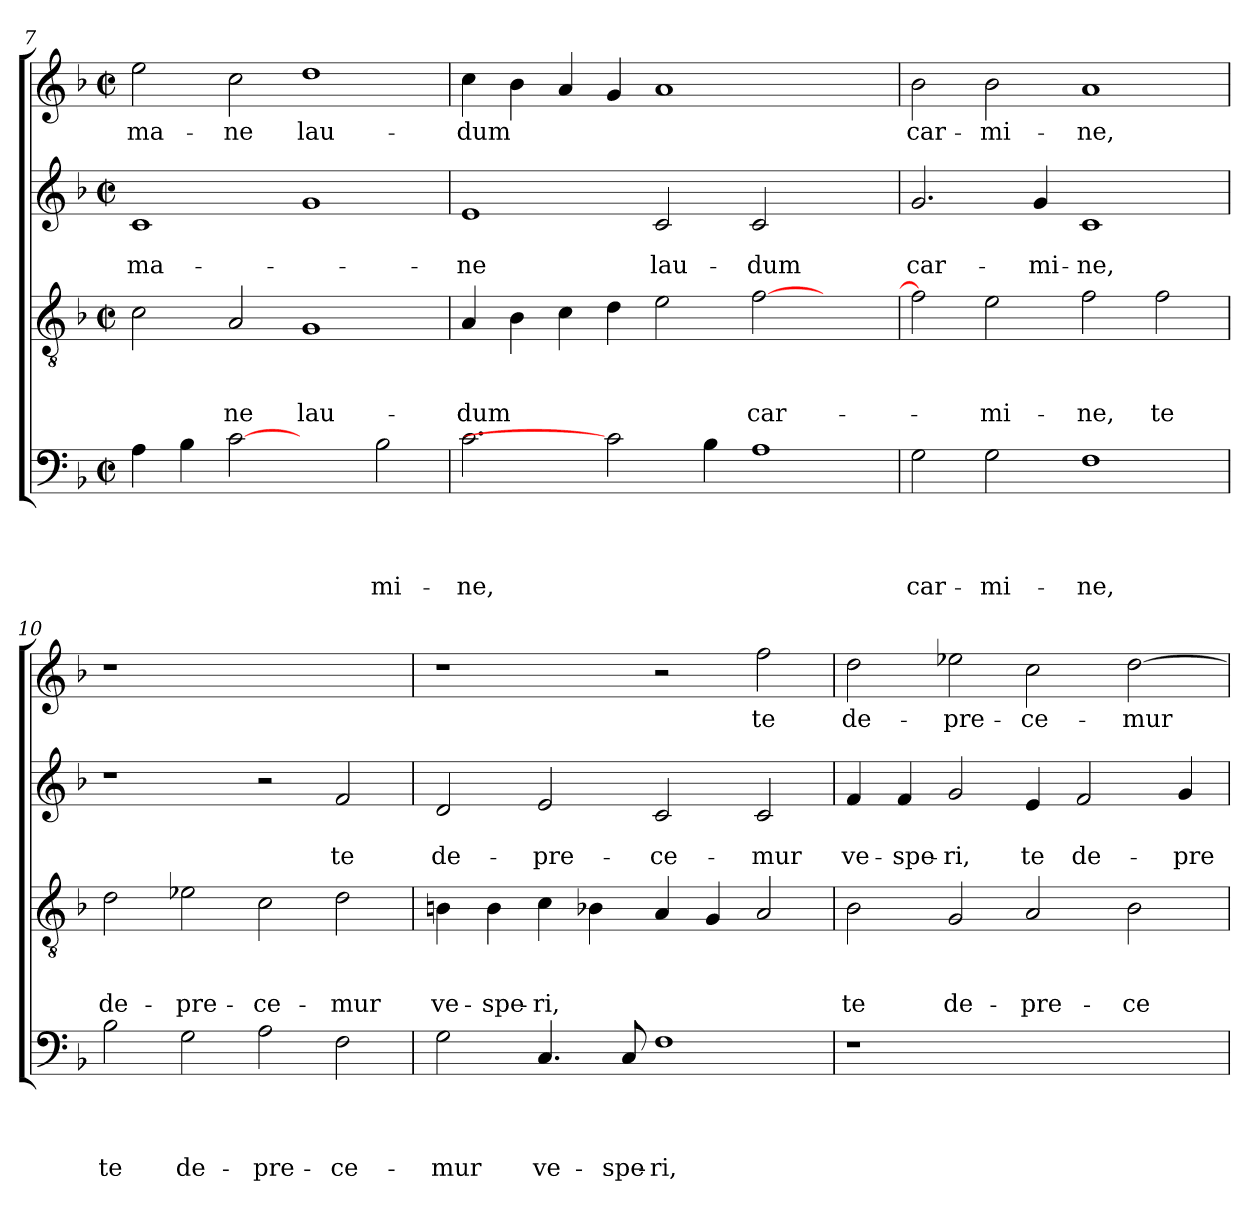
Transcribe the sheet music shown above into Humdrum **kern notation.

**kern	**text	**text	**text	**text	**kern	**text	**text	**text	**kern	**text	**text	**kern	**text
*part4	*part4	*part4	*part4	*part4	*part3	*part3	*part3	*part3	*part2	*part2	*part2	*part1	*part1
*staff4	*staff4	*staff4	*staff4	*staff4	*staff3	*staff3	*staff3	*staff3	*staff2	*staff2	*staff2	*staff1	*staff1
*clefF4	*	*	*	*	*clefGv2	*	*	*	*clefG2	*	*	*clefG2	*
*k[b-]	*	*	*	*	*k[b-]	*	*	*	*k[b-]	*	*	*k[b-]	*
*F:	*	*	*	*	*F:	*	*	*	*F:	*	*	*F:	*
*M2/2	*	*	*	*	*M2/2	*	*	*	*M2/2	*	*	*M2/2	*
*met(c|)	*	*	*	*	*met(c|)	*	*	*	*met(c|)	*	*	*met(c|)	*
=7	=7	=7	=7	=7	=7	=7	=7	=7	=7	=7	=7	=7	=7
!	!	!	!	!	!	!	!	!	!	!	!LO:LY:b	!	!LO:LY:b
4A\	.	.	.	.	2c\	.	.	.	1c	.	ma-	2ee\	ma-
4B-\	.	.	.	.	.	.	.	.	.	.	.	.	.
!	!	!	!	!	!	!	!	!LO:LY:b	!	!	!	!	!LO:LY:b
[2c	.	.	.	.	2A/	.	.	-ne	.	.	.	2cc\	-ne
!	!	!	!	!	!	!	!	!LO:LY:b	!	!	!	!	!LO:LY:b
2ryy	.	.	.	.	1G	.	.	lau-	1g	.	.	1dd	lau-
!	!	!	!	!LO:LY:b	!	!	!	!	!	!	!	!	!
2B-\	.	.	.	-mi-	.	.	.	.	.	.	.	.	.
!!LO:LB:g=z
=8	=8	=8	=8	=8	=8	=8	=8	=8	=8	=8	=8	=8	=8
!	!	!	!	!LO:LY:b	!	!	!	!LO:LY:b	!	!	!LO:LY:b	!	!LO:LY:b
2.c\	.	.	.	-ne,	4A/	.	.	-dum	1e	.	-ne	4cc\	-dum
.	.	.	.	.	4B-\	.	.	.	.	.	.	4b-\	.
.	.	.	.	.	4c\	.	.	.	.	.	.	4a/	.
2c]	.	.	.	.	4d\	.	.	.	.	.	.	4g/	.
!	!	!	!	!	!	!	!	!	!	!	!LO:LY:b	!	!
.	.	.	.	.	2e\	.	.	.	2c/	.	lau-	1a	.
4B-\	.	.	.	.	.	.	.	.	.	.	.	.	.
!	!	!	!	!	!	!	!	!LO:LY:b	!	!	!LO:LY:b	!	!
1A	.	.	.	.	[2f\	.	.	car-	2c/	.	-dum	.	.
.	.	.	.	.	2ryy	.	.	.	2ryy	.	.	2ryy	.
=9	=9	=9	=9	=9	=9	=9	=9	=9	=9	=9	=9	=9	=9
!	!	!	!	!LO:LY:b	!	!	!	!	!	!	!LO:LY:b	!	!LO:LY:b
2G\	.	.	.	car-	2f\]	.	.	.	2.g/	.	car-	2b-\	car-
!	!	!	!	!LO:LY:b	!	!	!	!LO:LY:b	!	!	!	!	!LO:LY:b
2G\	.	.	.	-mi-	2e\	.	.	-mi-	.	.	.	2b-\	-mi-
!	!	!	!	!	!	!	!	!	!	!	!LO:LY:b	!	!
.	.	.	.	.	.	.	.	.	4g/	.	-mi-	.	.
!	!	!	!	!LO:LY:b	!	!	!	!LO:LY:b	!	!	!LO:LY:b	!	!LO:LY:b
1F	.	.	.	-ne,	2f\	.	.	-ne,	1c	.	-ne,	1a	-ne,
!	!	!	!	!	!	!	!	!LO:LY:b	!	!	!	!	!
.	.	.	.	.	2f\	.	.	te	.	.	.	.	.
=10	=10	=10	=10	=10	=10	=10	=10	=10	=10	=10	=10	=10	=10
!	!	!	!	!LO:LY:b	!	!	!	!LO:LY:b	!	!	!	!	!
2B-\	.	.	.	te	2d\	.	.	de-	1r	.	.	1r	.
!	!	!	!	!LO:LY:b	!	!	!	!LO:LY:b	!	!	!	!	!
2G\	.	.	.	de-	2e-X\	.	.	-pre-	.	.	.	.	.
!	!	!	!	!LO:LY:b	!	!	!	!LO:LY:b	!	!	!	!	!
2A\	.	.	.	-pre-	2c\	.	.	-ce-	2r	.	.	1ryy	.
!	!	!	!	!LO:LY:b	!	!	!	!LO:LY:b	!	!	!LO:LY:b	!	!
2F\	.	.	.	-ce-	2d\	.	.	-mur	2f/	.	te	.	.
=11	=11	=11	=11	=11	=11	=11	=11	=11	=11	=11	=11	=11	=11
!	!	!	!	!LO:LY:b	!	!	!	!LO:LY:b	!	!	!LO:LY:b	!	!
2G\	.	.	.	-mur	4Bn\	.	.	ve-	2d/	.	de-	1r	.
!	!	!	!	!	!	!	!	!LO:LY:b	!	!	!	!	!
.	.	.	.	.	4B\	.	.	-spe-	.	.	.	.	.
!	!	!	!	!LO:LY:b	!	!	!	!LO:LY:b	!	!	!LO:LY:b	!	!
4.C/	.	.	.	ve-	4c\	.	.	-ri,	2e/	.	-pre-	.	.
.	.	.	.	.	4B-X\	.	.	.	.	.	.	.	.
!	!	!	!	!LO:LY:b	!	!	!	!	!	!	!	!	!
8C/	.	.	.	-spe-	.	.	.	.	.	.	.	.	.
!	!	!	!	!LO:LY:b	!	!	!	!	!	!	!LO:LY:b	!	!
1F	.	.	.	-ri,	4A/	.	.	.	2c/	.	-ce-	2r	.
.	.	.	.	.	4G/	.	.	.	.	.	.	.	.
!	!	!	!	!	!	!	!	!	!	!	!LO:LY:b	!	!LO:LY:b
.	.	.	.	.	2A/	.	.	.	2c/	.	-mur	2ff\	te
=12	=12	=12	=12	=12	=12	=12	=12	=12	=12	=12	=12	=12	=12
!	!	!	!	!	!	!	!	!LO:LY:b	!	!	!LO:LY:b	!	!LO:LY:b
1r	.	.	.	.	2B-\	.	.	te	4f/	.	ve-	2dd\	de-
!	!	!	!	!	!	!	!	!	!	!	!LO:LY:b	!	!
.	.	.	.	.	.	.	.	.	4f/	.	-spe-	.	.
!	!	!	!	!	!	!	!	!LO:LY:b	!	!	!LO:LY:b	!	!LO:LY:b
.	.	.	.	.	2G/	.	.	de-	2g/	.	-ri,	2ee-X\	-pre-
!	!	!	!	!	!	!	!	!LO:LY:b	!	!	!LO:LY:b	!	!LO:LY:b
1ryy	.	.	.	.	2A/	.	.	-pre-	4e/	.	te	2cc\	-ce-
!	!	!	!	!	!	!	!	!	!	!	!LO:LY:b	!	!
.	.	.	.	.	.	.	.	.	2f/	.	de-	.	.
!	!	!	!	!	!	!	!	!LO:LY:b	!	!	!	!	!LO:LY:b
.	.	.	.	.	2B-\	.	.	-ce-	.	.	.	[2dd\	-mur
!	!	!	!	!	!	!	!	!	!	!	!LO:LY:b	!	!
.	.	.	.	.	.	.	.	.	4g/	.	-pre-	.	.
=	=	=	=	=	=	=	=	=	=	=	=	=	=
*-	*-	*-	*-	*-	*-	*-	*-	*-	*-	*-	*-	*-	*-
